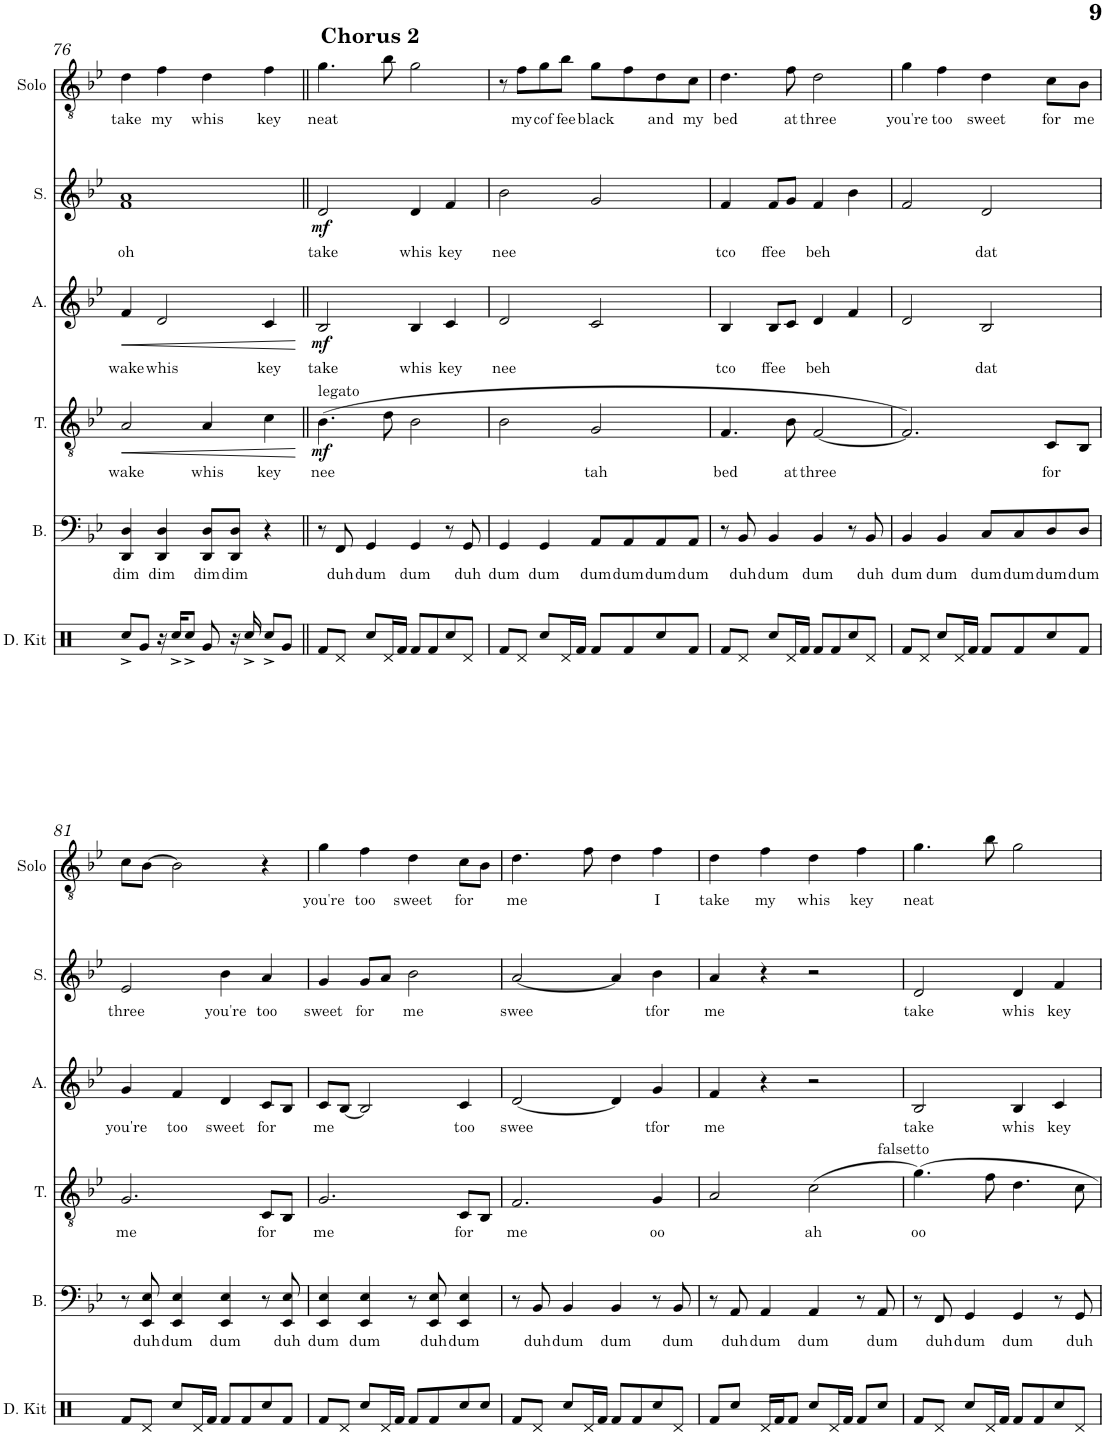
**kern	**kern	**text	**kern	**text	**dynam	**kern	**text	**dynam	**kern	**text	**dynam	**kern	**text
*part6	*part5	*part5	*part4	*part4	*part4	*part3	*part3	*part3	*part2	*part2	*part2	*part1	*part1
*staff6	*staff5	*staff5	*staff4	*staff4	*staff4	*staff3	*staff3	*staff3	*staff2	*staff2	*staff2	*staff1	*staff1
*I"Drum Kit	*I"Bass	*	*I"Tenor	*	*	*I"Alto	*	*	*I"Soprano	*	*	*I"Solo	*
*I'D. Kit	*I'B.	*	*I'T.	*	*	*I'A.	*	*	*I'S.	*	*	*I'Solo	*
!!LO:PB:g=z
*clefX	*clefF4	*	*clefGv2	*	*	*clefG2	*	*	*clefG2	*	*	*clefGv2	*
*k[]	*k[b-e-]	*	*k[b-e-]	*	*	*k[b-e-]	*	*	*k[b-e-]	*	*	*k[b-e-]	*
*M4/4	*M4/4	*	*M4/4	*	*	*M4/4	*	*	*M4/4	*	*	*M4/4	*
=76	=76	=76	=76	=76	=76	=76	=76	=76	=76	=76	=76	=76	=76
!	!	!LO:LY:b	!	!LO:LY:b	!	!	!LO:LY:b	!	!	!LO:LY:b	!	!	!LO:LY:b
8Rcc^/L	4DD/ 4D/	dim	2A/	wake	.	4f/	wake	.	1f 1a	oh	.	4d\	take
8Rg/J	.	.	.	.	.	.	.	.	.	.	.	.	.
!	!	!LO:LY:b	!	!	!	!	!LO:LY:b	!	!	!	!	!	!LO:LY:b
16r	4DD/ 4D/	dim	.	.	.	2d/	whis	.	.	.	.	4f\	my
16Rcc^/KL	.	.	.	.	.	.	.	.	.	.	.	.	.
8Rcc^/J	.	.	.	.	.	.	.	.	.	.	.	.	.
!	!	!LO:LY:b	!	!LO:LY:b	!	!	!	!	!	!	!	!	!LO:LY:b
8Rg/	8DD/ 8D/L	dim	4A/	whis	.	.	.	.	.	.	.	4d\	whis
!	!	!LO:LY:b	!	!	!	!	!	!	!	!	!	!	!
16r	8DD/ 8D/J	dim	.	.	.	.	.	.	.	.	.	.	.
16Rcc^/	.	.	.	.	.	.	.	.	.	.	.	.	.
!	!	!	!	!LO:LY:b	!	!	!LO:LY:b	!	!	!	!	!	!LO:LY:b
8Rcc^/L	4r	.	4c\	key	.	4c/	key	.	.	.	.	4f\	key
8Rg/J	.	.	.	.	.	.	.	.	.	.	.	.	.
=77||	=77||	=77||	=77||	=77||	=77||	=77||	=77||	=77||	=77||	=77||	=77||	=77||	=77||
!	!	!	!	!	!	!	!	!	!	!	!	!LO:TX:a:B:t=Chorus 2	!
!	!	!	!LO:TX:a:t=legato	!	!	!	!	!	!	!	!	!	!
!	!	!	!	!LO:LY:b	!LO:DY:b	!	!LO:LY:b	!LO:DY:b	!	!LO:LY:b	!LO:DY:b	!	!LO:LY:b
8Rf/L	8r	.	(4.B-\	nee	mf	2B-/	take	mf	2d/	take	mf	4.g\	neat
!	!	!LO:LY:b	!	!	!	!	!	!	!	!	!	!	!
8Rd/J	8FF/	duh	.	.	.	.	.	.	.	.	.	.	.
!	!	!LO:LY:b	!	!	!	!	!	!	!	!	!	!	!
8Rcc/L	4GG/	dum	.	.	.	.	.	.	.	.	.	.	.
16Rd/L	.	.	8d\	.	.	.	.	.	.	.	.	8b-\	.
16Rf/JJ	.	.	.	.	.	.	.	.	.	.	.	.	.
!	!	!LO:LY:b	!	!	!	!	!LO:LY:b	!	!	!LO:LY:b	!	!	!
8Rf/L	4GG/	dum	2B-\	.	.	4B-/	whis	.	4d/	whis	.	2g\	.
8Rf/	.	.	.	.	.	.	.	.	.	.	.	.	.
!	!	!	!	!	!	!	!LO:LY:b	!	!	!LO:LY:b	!	!	!
8Rcc/	8r	.	.	.	.	4c/	key	.	4f/	key	.	.	.
!	!	!LO:LY:b	!	!	!	!	!	!	!	!	!	!	!
8Rd/J	8GG/	duh	.	.	.	.	.	.	.	.	.	.	.
=78	=78	=78	=78	=78	=78	=78	=78	=78	=78	=78	=78	=78	=78
!	!	!LO:LY:b	!	!	!	!	!LO:LY:b	!	!	!LO:LY:b	!	!	!
8Rf/L	4GG/	dum	2B-\	.	.	2d/	nee	.	2b-\	nee	.	8r	.
!	!	!	!	!	!	!	!	!	!	!	!	!	!LO:LY:b
8Rd/J	.	.	.	.	.	.	.	.	.	.	.	8f\L	my
!	!	!LO:LY:b	!	!	!	!	!	!	!	!	!	!	!LO:LY:b
8Rcc/L	4GG/	dum	.	.	.	.	.	.	.	.	.	8g\	cof
!	!	!	!	!	!	!	!	!	!	!	!	!	!LO:LY:b
16Rd/L	.	.	.	.	.	.	.	.	.	.	.	8b-\J	fee
16Rf/JJ	.	.	.	.	.	.	.	.	.	.	.	.	.
!	!	!LO:LY:b	!	!LO:LY:b	!	!	!	!	!	!	!	!	!LO:LY:b
8Rf/L	8AA/L	dum	2G/	tah	.	2c/	.	.	2g/	.	.	8g\L	black
!	!	!LO:LY:b	!	!	!	!	!	!	!	!	!	!	!
8Rf/	8AA/	dum	.	.	.	.	.	.	.	.	.	8f\	.
!	!	!LO:LY:b	!	!	!	!	!	!	!	!	!	!	!LO:LY:b
8Rcc/	8AA/	dum	.	.	.	.	.	.	.	.	.	8d\	and
!	!	!LO:LY:b	!	!	!	!	!	!	!	!	!	!	!LO:LY:b
8Rf/J	8AA/J	dum	.	.	.	.	.	.	.	.	.	8c\J	my
=79	=79	=79	=79	=79	=79	=79	=79	=79	=79	=79	=79	=79	=79
!	!	!	!	!LO:LY:b	!	!	!LO:LY:b	!	!	!LO:LY:b	!	!	!LO:LY:b
8Rf/L	8r	.	4.F/	bed	.	4B-/	tco	.	4f/	tco	.	4.d\	bed
!	!	!LO:LY:b	!	!	!	!	!	!	!	!	!	!	!
8Rd/J	8BB-/	duh	.	.	.	.	.	.	.	.	.	.	.
!	!	!LO:LY:b	!	!	!	!	!LO:LY:b	!	!	!LO:LY:b	!	!	!
8Rcc/L	4BB-/	dum	.	.	.	8B-/L	ffee	.	8f/L	ffee	.	.	.
!	!	!	!	!LO:LY:b	!	!	!	!	!	!	!	!	!LO:LY:b
16Rd/L	.	.	8B-\	at	.	8c/J	.	.	8g/J	.	.	8f\	at
16Rf/JJ	.	.	.	.	.	.	.	.	.	.	.	.	.
!	!	!LO:LY:b	!	!LO:LY:b	!	!	!LO:LY:b	!	!	!LO:LY:b	!	!	!LO:LY:b
8Rf/L	4BB-/	dum	[2F/	three	.	4d/	beh	.	4f/	beh	.	2d\	three
8Rf/	.	.	.	.	.	.	.	.	.	.	.	.	.
8Rcc/	8r	.	.	.	.	4f/	.	.	4b-\	.	.	.	.
!	!	!LO:LY:b	!	!	!	!	!	!	!	!	!	!	!
8Rd/J	8BB-/	duh	.	.	.	.	.	.	.	.	.	.	.
=80	=80	=80	=80	=80	=80	=80	=80	=80	=80	=80	=80	=80	=80
!	!	!LO:LY:b	!	!	!	!	!	!	!	!	!	!	!LO:LY:b
8Rf/L	4BB-/	dum	2.F/])	.	.	2d/	.	.	2f/	.	.	4g\	you're
8Rd/J	.	.	.	.	.	.	.	.	.	.	.	.	.
!	!	!LO:LY:b	!	!	!	!	!	!	!	!	!	!	!LO:LY:b
8Rcc/L	4BB-/	dum	.	.	.	.	.	.	.	.	.	4f\	too
16Rd/L	.	.	.	.	.	.	.	.	.	.	.	.	.
16Rf/JJ	.	.	.	.	.	.	.	.	.	.	.	.	.
!	!	!LO:LY:b	!	!	!	!	!LO:LY:b	!	!	!LO:LY:b	!	!	!LO:LY:b
8Rf/L	8C/L	dum	.	.	.	2B-/	dat	.	2d/	dat	.	4d\	sweet
!	!	!LO:LY:b	!	!	!	!	!	!	!	!	!	!	!
8Rf/	8C/	dum	.	.	.	.	.	.	.	.	.	.	.
!	!	!LO:LY:b	!	!LO:LY:b	!	!	!	!	!	!	!	!	!LO:LY:b
8Rcc/	8D/	dum	8C/L	for	.	.	.	.	.	.	.	8c\L	for
!	!	!LO:LY:b	!	!	!	!	!	!	!	!	!	!	!LO:LY:b
8Rf/J	8D/J	dum	8BB-/J	.	.	.	.	.	.	.	.	8B-\J	me
!!LO:LB:g=z
=81	=81	=81	=81	=81	=81	=81	=81	=81	=81	=81	=81	=81	=81
!	!	!	!	!LO:LY:b	!	!	!LO:LY:b	!	!	!LO:LY:b	!	!	!
8Rf/L	8r	.	2.G/	me	.	4g/	you're	.	2e-/	three	.	8c\L	.
!	!	!LO:LY:b	!	!	!	!	!	!	!	!	!	!	!
8Rd/J	8EE-/ 8E-/	duh	.	.	.	.	.	.	.	.	.	[8B-\J	.
!	!	!LO:LY:b	!	!	!	!	!LO:LY:b	!	!	!	!	!	!
8Rcc/L	4EE-/ 4E-/	dum	.	.	.	4f/	too	.	.	.	.	2B-\]	.
16Rd/L	.	.	.	.	.	.	.	.	.	.	.	.	.
16Rf/JJ	.	.	.	.	.	.	.	.	.	.	.	.	.
!	!	!LO:LY:b	!	!	!	!	!LO:LY:b	!	!	!LO:LY:b	!	!	!
8Rf/L	4EE-/ 4E-/	dum	.	.	.	4d/	sweet	.	4b-\	you're	.	.	.
8Rf/	.	.	.	.	.	.	.	.	.	.	.	.	.
!	!	!	!	!LO:LY:b	!	!	!LO:LY:b	!	!	!LO:LY:b	!	!	!
8Rcc/	8r	.	8C/L	for	.	8c/L	for	.	4a/	too	.	4r	.
!	!	!LO:LY:b	!	!	!	!	!	!	!	!	!	!	!
8Rf/J	8EE-/ 8E-/	duh	8BB-/J	.	.	8B-/J	.	.	.	.	.	.	.
=82	=82	=82	=82	=82	=82	=82	=82	=82	=82	=82	=82	=82	=82
!	!	!LO:LY:b	!	!LO:LY:b	!	!	!LO:LY:b	!	!	!LO:LY:b	!	!	!LO:LY:b
8Rf/L	4EE-/ 4E-/	dum	2.G/	me	.	8c/L	me	.	4g/	sweet	.	4g\	you're
8Rd/J	.	.	.	.	.	[8B-/J	.	.	.	.	.	.	.
!	!	!LO:LY:b	!	!	!	!	!	!	!	!LO:LY:b	!	!	!LO:LY:b
8Rcc/L	4EE-/ 4E-/	dum	.	.	.	2B-/]	.	.	8g/L	for	.	4f\	too
16Rd/L	.	.	.	.	.	.	.	.	8a/J	.	.	.	.
16Rf/JJ	.	.	.	.	.	.	.	.	.	.	.	.	.
!	!	!	!	!	!	!	!	!	!	!LO:LY:b	!	!	!LO:LY:b
8Rf/L	8r	.	.	.	.	.	.	.	2b-\	me	.	4d\	sweet
!	!	!LO:LY:b	!	!	!	!	!	!	!	!	!	!	!
8Rf/	8EE-/ 8E-/	duh	.	.	.	.	.	.	.	.	.	.	.
!	!	!LO:LY:b	!	!LO:LY:b	!	!	!LO:LY:b	!	!	!	!	!	!LO:LY:b
8Rcc/	4EE-/ 4E-/	dum	8C/L	for	.	4c/	too	.	.	.	.	8c\L	for
8Rcc/J	.	.	8BB-/J	.	.	.	.	.	.	.	.	8B-\J	.
=83	=83	=83	=83	=83	=83	=83	=83	=83	=83	=83	=83	=83	=83
!	!	!	!	!LO:LY:b	!	!	!LO:LY:b	!	!	!LO:LY:b	!	!	!LO:LY:b
8Rf/L	8r	.	2.F/	me	.	[2d/	swee	.	[2a/	swee	.	4.d\	me
!	!	!LO:LY:b	!	!	!	!	!	!	!	!	!	!	!
8Rd/J	8BB-/	duh	.	.	.	.	.	.	.	.	.	.	.
!	!	!LO:LY:b	!	!	!	!	!	!	!	!	!	!	!
8Rcc/L	4BB-/	dum	.	.	.	.	.	.	.	.	.	.	.
16Rd/L	.	.	.	.	.	.	.	.	.	.	.	8f\	.
16Rf/JJ	.	.	.	.	.	.	.	.	.	.	.	.	.
!	!	!LO:LY:b	!	!	!	!	!	!	!	!	!	!	!
8Rf/L	4BB-/	dum	.	.	.	4d/]	.	.	4a/]	.	.	4d\	.
8Rf/	.	.	.	.	.	.	.	.	.	.	.	.	.
!	!	!	!	!LO:LY:b	!	!	!LO:LY:b	!	!	!LO:LY:b	!	!	!LO:LY:b
8Rcc/	8r	.	4G/	oo	.	4g/	tfor	.	4b-\	tfor	.	4f\	I
!	!	!LO:LY:b	!	!	!	!	!	!	!	!	!	!	!
8Rd/J	8BB-/	dum	.	.	.	.	.	.	.	.	.	.	.
=84	=84	=84	=84	=84	=84	=84	=84	=84	=84	=84	=84	=84	=84
!	!	!	!	!	!	!	!LO:LY:b	!	!	!LO:LY:b	!	!	!LO:LY:b
8Rf/L	8r	.	2A/	.	.	4f/	me	.	4a/	me	.	4d\	take
!	!	!LO:LY:b	!	!	!	!	!	!	!	!	!	!	!
8Rcc/J	8AA/	duh	.	.	.	.	.	.	.	.	.	.	.
!	!	!LO:LY:b	!	!	!	!	!	!	!	!	!	!	!LO:LY:b
16Rd/LL	4AA/	dum	.	.	.	4r	.	.	4r	.	.	4f\	my
16Rf/J	.	.	.	.	.	.	.	.	.	.	.	.	.
8Rf/J	.	.	.	.	.	.	.	.	.	.	.	.	.
!	!	!LO:LY:b	!	!LO:LY:b	!	!	!	!	!	!	!	!	!LO:LY:b
8Rcc/L	4AA/	dum	(2c\	ah	.	2r	.	.	2r	.	.	4d\	whis
16Rd/L	.	.	.	.	.	.	.	.	.	.	.	.	.
16Rf/JJ	.	.	.	.	.	.	.	.	.	.	.	.	.
!	!	!	!	!	!	!	!	!	!	!	!	!	!LO:LY:b
8Rf/L	8r	.	.	.	.	.	.	.	.	.	.	4f\	key
!	!	!LO:LY:b	!	!	!	!	!	!	!	!	!	!	!
8Rcc/J	8AA/	dum	.	.	.	.	.	.	.	.	.	.	.
=85	=85	=85	=85	=85	=85	=85	=85	=85	=85	=85	=85	=85	=85
!	!	!	!LO:TX:a:t=falsetto	!	!	!	!	!	!	!	!	!	!
!	!	!	!	!LO:LY:b	!	!	!LO:LY:b	!	!	!LO:LY:b	!	!	!LO:LY:b
8Rf/L	8r	.	4.g\)	oo	.	2B-/	take	.	2d/	take	.	4.g\	neat
!	!	!LO:LY:b	!	!	!	!	!	!	!	!	!	!	!
8Rd/J	8FF/	duh	.	.	.	.	.	.	.	.	.	.	.
!	!	!LO:LY:b	!	!	!	!	!	!	!	!	!	!	!
8Rcc/L	4GG/	dum	.	.	.	.	.	.	.	.	.	.	.
16Rd/L	.	.	8f\	.	.	.	.	.	.	.	.	8b-\	.
16Rf/JJ	.	.	.	.	.	.	.	.	.	.	.	.	.
!	!	!LO:LY:b	!	!	!	!	!LO:LY:b	!	!	!LO:LY:b	!	!	!
8Rf/L	4GG/	dum	4.d\	.	.	4B-/	whis	.	4d/	whis	.	2g\	.
8Rf/	.	.	.	.	.	.	.	.	.	.	.	.	.
!	!	!	!	!	!	!	!LO:LY:b	!	!	!LO:LY:b	!	!	!
8Rcc/	8r	.	.	.	.	4c/	key	.	4f/	key	.	.	.
!	!	!LO:LY:b	!	!	!	!	!	!	!	!	!	!	!
8Rd/J	8GG/	duh	8c\	.	.	.	.	.	.	.	.	.	.
=	=	=	=	=	=	=	=	=	=	=	=	=	=
*-	*-	*-	*-	*-	*-	*-	*-	*-	*-	*-	*-	*-	*-
